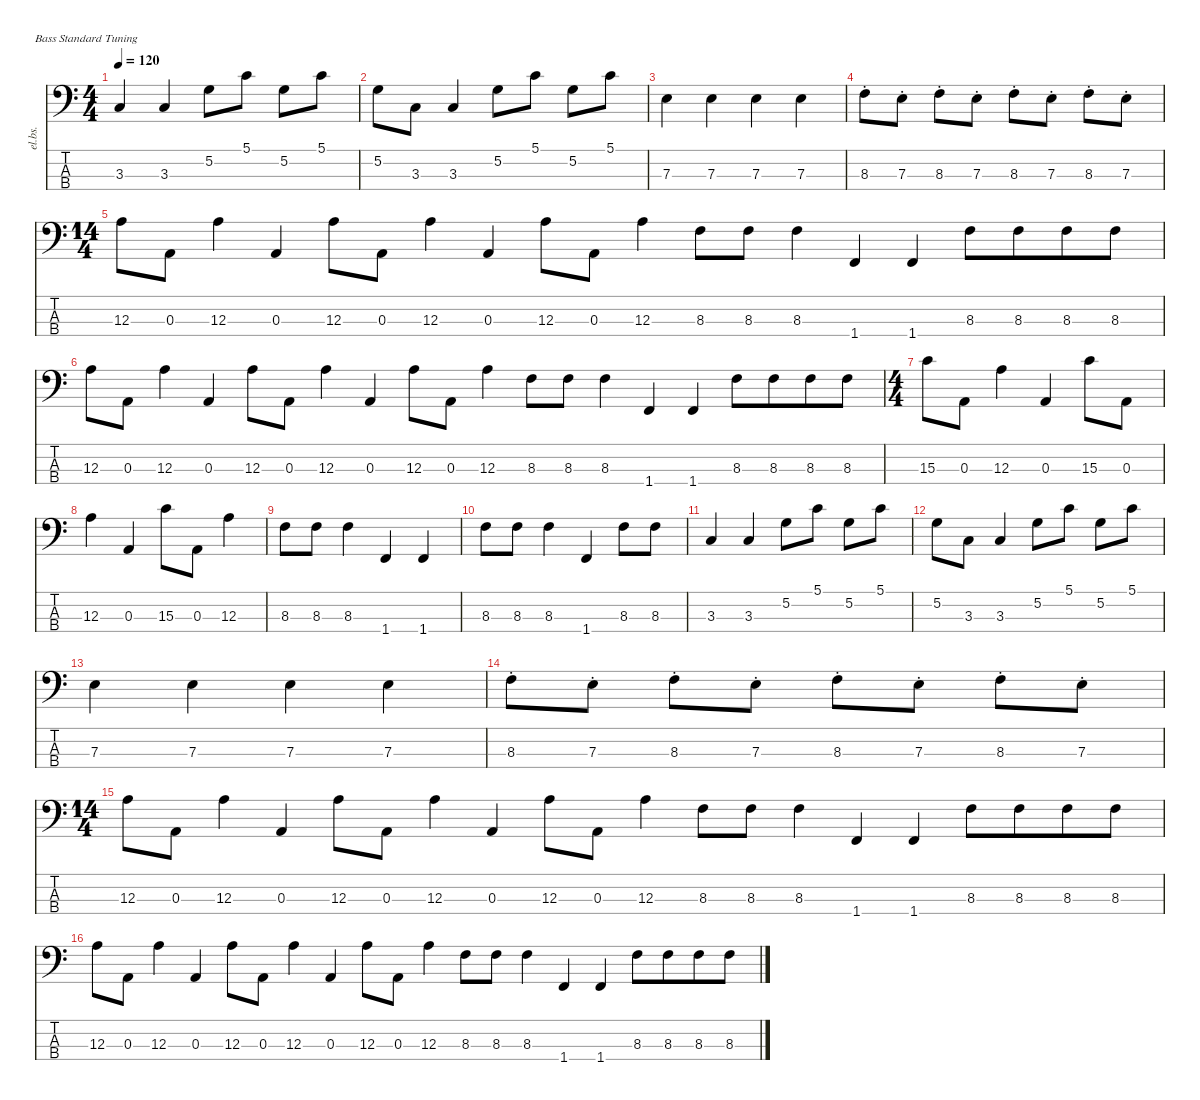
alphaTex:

\defaultSystemsLayout 4
\hideDynamics
\bracketExtendMode nobrackets
\otherSystemsTrackNameOrientation horizontal
\track ("Electric Bass" "el.bs.") {instrument electricbassfinger}
\staff {score tabs}
\tuning (G2 D2 A1 E1)
\ts (4 4)
\tempo 120
\clef f4
\ks c
3.3.4{dy mf beam Up} 3.3.4{beam Up} 5.2.8{beam Down} 5.1.8{beam Down} 5.2.8{beam Down} 5.1.8{beam Down} |
5.2.8{beam Down} 3.3.8{beam Down} 3.3.4{beam Up} 5.2.8{beam Down} 5.1.8{beam Down} 5.2.8{beam Down} 5.1.8{beam Down} |
7.3.4{beam Down} 7.3.4{beam Down} 7.3.4{beam Down} 7.3.4{beam Down} |
8.3{st}.8{beam Down} 7.3{st}.8{beam Down} 8.3{st}.8{beam Down} 7.3{st}.8{beam Down} 8.3{st}.8{beam Down} 7.3{st}.8{beam Down} 8.3{st}.8{beam Down} 7.3{st}.8{beam Down} |
\ts (14 4)
\beaming (8 4 4 4 4 4 4 4)
12.3.8{beam Down} 0.3.8{beam Down} 12.3.4{beam Down} 0.3.4{beam Up} 12.3.8{beam Down} 0.3.8{beam Down} 12.3.4{beam Down} 0.3.4{beam Up} 12.3.8{beam Down} 0.3.8{beam Down} 12.3.4{beam Down} 8.3.8{beam Down} 8.3.8{beam Down} 8.3.4{beam Down} 1.4.4{beam Up} 1.4.4{beam Up} 8.3.8{beam Down} 8.3.8{beam Down} 8.3.8{beam Down} 8.3.8{beam Down} |
12.3.8{beam Down} 0.3.8{beam Down} 12.3.4{beam Down} 0.3.4{beam Up} 12.3.8{beam Down} 0.3.8{beam Down} 12.3.4{beam Down} 0.3.4{beam Up} 12.3.8{beam Down} 0.3.8{beam Down} 12.3.4{beam Down} 8.3.8{beam Down} 8.3.8{beam Down} 8.3.4{beam Down} 1.4.4{beam Up} 1.4.4{beam Up} 8.3.8{beam Down} 8.3.8{beam Down} 8.3.8{beam Down} 8.3.8{beam Down} |
\ts (4 4)
\beaming (8 2 2 2 2)
15.3.8{beam Down} 0.3.8{beam Down} 12.3.4{beam Down} 0.3.4{beam Up} 15.3.8{beam Down} 0.3.8{beam Down} |
12.3.4{beam Down} 0.3.4{beam Up} 15.3.8{beam Down} 0.3.8{beam Down} 12.3.4{beam Down} |
8.3.8{beam Down} 8.3.8{beam Down} 8.3.4{beam Down} 1.4.4{beam Up} 1.4.4{beam Up} |
8.3.8{beam Down} 8.3.8{beam Down} 8.3.4{beam Down} 1.4.4{beam Up} 8.3.8{beam Down} 8.3.8{beam Down} |
3.3.4{beam Up} 3.3.4{beam Up} 5.2.8{beam Down} 5.1.8{beam Down} 5.2.8{beam Down} 5.1.8{beam Down} |
5.2.8{beam Down} 3.3.8{beam Down} 3.3.4{beam Up} 5.2.8{beam Down} 5.1.8{beam Down} 5.2.8{beam Down} 5.1.8{beam Down} |
7.3.4{beam Down} 7.3.4{beam Down} 7.3.4{beam Down} 7.3.4{beam Down} |
8.3{st}.8{beam Down} 7.3{st}.8{beam Down} 8.3{st}.8{beam Down} 7.3{st}.8{beam Down} 8.3{st}.8{beam Down} 7.3{st}.8{beam Down} 8.3{st}.8{beam Down} 7.3{st}.8{beam Down} |
\ts (14 4)
\beaming (8 4 4 4 4 4 4 4)
12.3.8{beam Down} 0.3.8{beam Down} 12.3.4{beam Down} 0.3.4{beam Up} 12.3.8{beam Down} 0.3.8{beam Down} 12.3.4{beam Down} 0.3.4{beam Up} 12.3.8{beam Down} 0.3.8{beam Down} 12.3.4{beam Down} 8.3.8{beam Down} 8.3.8{beam Down} 8.3.4{beam Down} 1.4.4{beam Up} 1.4.4{beam Up} 8.3.8{beam Down} 8.3.8{beam Down} 8.3.8{beam Down} 8.3.8{beam Down} |
12.3.8{beam Down} 0.3.8{beam Down} 12.3.4{beam Down} 0.3.4{beam Up} 12.3.8{beam Down} 0.3.8{beam Down} 12.3.4{beam Down} 0.3.4{beam Up} 12.3.8{beam Down} 0.3.8{beam Down} 12.3.4{beam Down} 8.3.8{beam Down} 8.3.8{beam Down} 8.3.4{beam Down} 1.4.4{beam Up} 1.4.4{beam Up} 8.3.8{beam Down} 8.3.8{beam Down} 8.3.8{beam Down} 8.3.8{beam Down}
